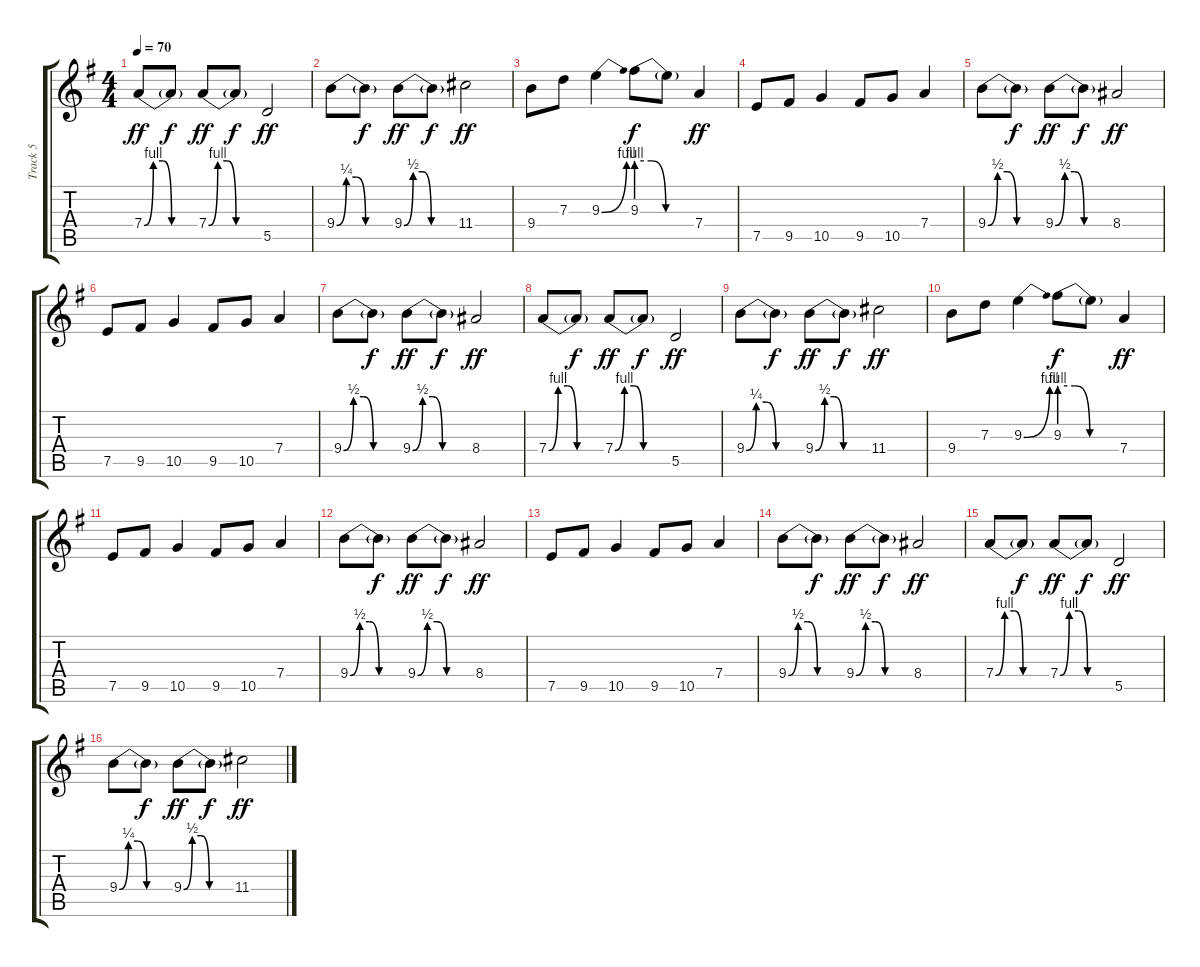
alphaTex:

\track ("Track 5" "Track 5") {instrument distortionguitar}
\staff {score tabs}
\tuning (E4 B3 G3 D3 A2 E2) {hide}
\ts (4 4)
\tempo 70
\clef g2
\ks g
7.4{be (custom 0 0 10 4 20 4 30 0 60 0)}.8{dy ff} 7.4{t}.8{dy f} 7.4{be (custom 0 0 10 4 20 4 30 0 60 0)}.8{dy ff} 7.4{t}.8{dy f} 5.5.2{dy ff} |
9.4{be (custom 0 0 10 1 20 1 30 0 60 0)}.8 9.4{t}.8{dy f} 9.4{be (custom 0 0 10 2 20 2 30 0 60 0)}.8{dy ff} 9.4{t}.8{dy f} 11.4.2{dy ff} |
9.4.8 7.3.8 9.3{be (bend 0 0 60 4)}.4 9.3{be (custom 0 4 15 4 30 0 60 0)}.8{dy f} 9.3{t}.8 7.4.4{dy ff} |
7.5.8 9.5.8 10.5.4 9.5.8 10.5.8 7.4.4 |
9.4{be (custom 0 0 10 2 20 2 30 0 60 0)}.8 9.4{t}.8{dy f} 9.4{be (custom 0 0 10 2 20 2 30 0 60 0)}.8{dy ff} 9.4{t}.8{dy f} 8.4.2{dy ff} |
7.5.8 9.5.8 10.5.4 9.5.8 10.5.8 7.4.4 |
9.4{be (custom 0 0 10 2 20 2 30 0 60 0)}.8 9.4{t}.8{dy f} 9.4{be (custom 0 0 10 2 20 2 30 0 60 0)}.8{dy ff} 9.4{t}.8{dy f} 8.4.2{dy ff} |
7.4{be (custom 0 0 10 4 20 4 30 0 60 0)}.8 7.4{t}.8{dy f} 7.4{be (custom 0 0 10 4 20 4 30 0 60 0)}.8{dy ff} 7.4{t}.8{dy f} 5.5.2{dy ff} |
9.4{be (custom 0 0 10 1 20 1 30 0 60 0)}.8 9.4{t}.8{dy f} 9.4{be (custom 0 0 10 2 20 2 30 0 60 0)}.8{dy ff} 9.4{t}.8{dy f} 11.4.2{dy ff} |
9.4.8 7.3.8 9.3{be (bend 0 0 60 4)}.4 9.3{be (custom 0 4 15 4 30 0 60 0)}.8{dy f} 9.3{t}.8 7.4.4{dy ff} |
7.5.8 9.5.8 10.5.4 9.5.8 10.5.8 7.4.4 |
9.4{be (custom 0 0 10 2 20 2 30 0 60 0)}.8 9.4{t}.8{dy f} 9.4{be (custom 0 0 10 2 20 2 30 0 60 0)}.8{dy ff} 9.4{t}.8{dy f} 8.4.2{dy ff} |
7.5.8 9.5.8 10.5.4 9.5.8 10.5.8 7.4.4 |
9.4{be (custom 0 0 10 2 20 2 30 0 60 0)}.8 9.4{t}.8{dy f} 9.4{be (custom 0 0 10 2 20 2 30 0 60 0)}.8{dy ff} 9.4{t}.8{dy f} 8.4.2{dy ff} |
7.4{be (custom 0 0 10 4 20 4 30 0 60 0)}.8 7.4{t}.8{dy f} 7.4{be (custom 0 0 10 4 20 4 30 0 60 0)}.8{dy ff} 7.4{t}.8{dy f} 5.5.2{dy ff} |
9.4{be (custom 0 0 10 1 20 1 30 0 60 0)}.8 9.4{t}.8{dy f} 9.4{be (custom 0 0 10 2 20 2 30 0 60 0)}.8{dy ff} 9.4{t}.8{dy f} 11.4.2{dy ff}
